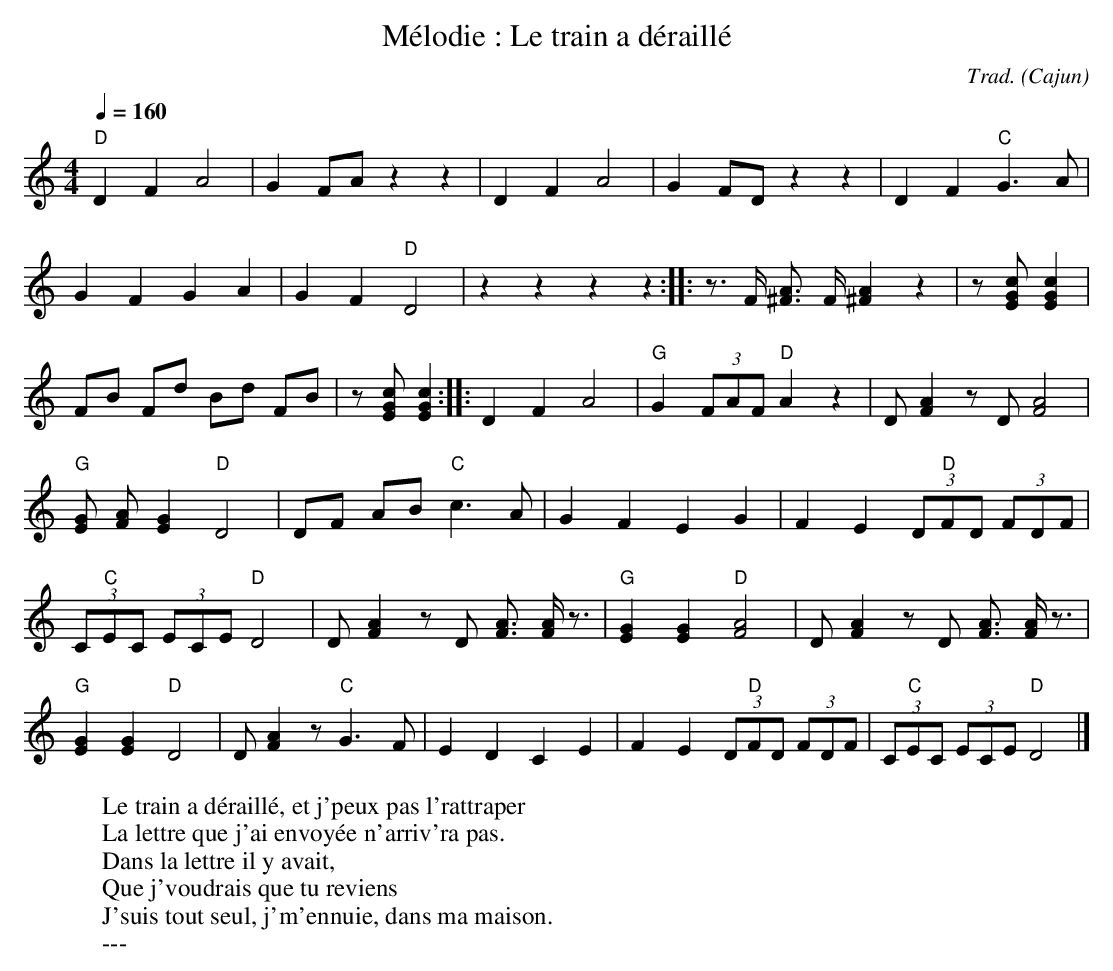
X:1
T:Mélodie : Le train a déraillé
C:Trad.
O:Cajun
M:4/4
L:1/16
Q:1/4=160
K:C
"D"D4 F4 A8 | G4 F2A2 z4 z4 | D4 F4 A8 | G4 F2D2 z4 z4 |\
D4 F4 "C"G6A2 | G4 F4 G4 A4 | G4 F4 "D"D8 | z4 z4 z4 z4 ::\
z3 F [^F3A3] F [^F4A4] z4 | z2 [E2G2c2] [E4G4c4] |\
F2B2 F2d2 B2d2 F2B2 | z2 [E2G2c2] [E4G4c4] ::\
D4 F4 A8 | "G"G4 (3F2A2F2 "D"A4 z4 | D2 [F4A4] z2 D2 [F8A8] |\
"G"[E2G2] [F2A2] [E4G4] "D"D8 | D2F2 A2B2 "C"c6A2 | G4 F4 E4 G4 |\
F4 E4 (3D2"D"F2D2 (3F2D2F2 | (3C2"C"E2C2 (3E2C2E2 "D"D8 |\
D2 [F4A4] z2 D2 [F3A3] [FA] z3 | "G"[E4G4] [E4G4] "D"[F8A8] |\
D2 [F4A4] z2 D2 [F3A3] [FA] z3 | "G"[E4G4] [E4G4] "D"D8 |\
D2 [F4A4] z2 "C"G6F2 | E4 D4 C4 E4 | F4 E4 (3D2"D"F2D2 (3F2D2F2 |\
(3C2"C"E2C2 (3E2C2E2 "D"D8 |]
W:Le train a déraillé, et j'peux pas l'rattraper
W:La lettre que j'ai envoyée n'arriv'ra pas.
W:Dans la lettre il y avait,
W:Que j'voudrais que tu reviens
W:J'suis tout seul, j'm'ennuie, dans ma maison.
W:---
